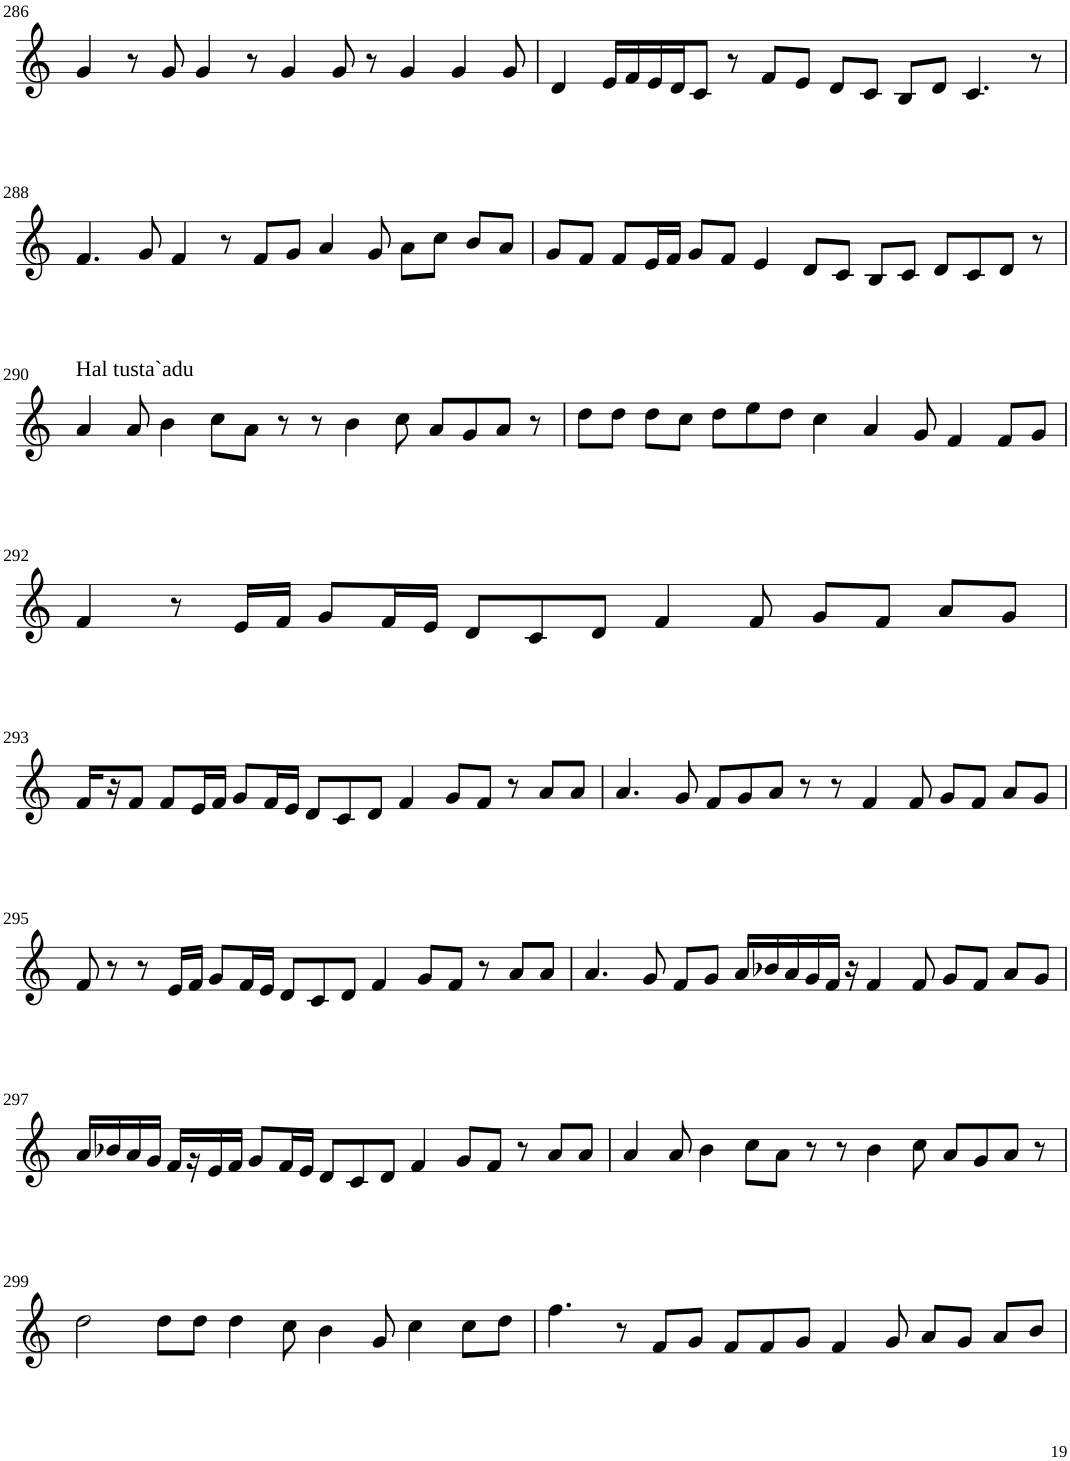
**kern
*part1
*staff1
*I"Violin
!!LO:PB:g=z
*clefG2
*k[]
*M8/4
=286
4g/
8r
8g/
4g/
8r
4g/
8g/
8r
4g/
4g/
8g/
=287
4d/
16e/LL
16f/
16e/
16d/J
8c/J
8r
8f/L
8e/J
8d/L
8c/J
8B/L
8d/J
4.c/
8r
!!LO:LB:g=z
=288
4.f/
8g/
4f/
8r
8f/L
8g/J
4a/
8g/
8a\L
8cc\J
8b/L
8a/J
=289
8g/L
8f/J
8f/L
16e/L
16f/JJ
8g/L
8f/J
4e/
8d/L
8c/J
8B/L
8c/J
8d/L
8c/
8d/J
8r
!!LO:LB:g=z
=290
!LO:TX:a:t=Hal tusta`adu
4a/
8a/
4b\
8cc\L
8a\J
8r
8r
4b\
8cc\
8a/L
8g/
8a/J
8r
=291
8dd\L
8dd\J
8dd\L
8cc\J
8dd\L
8ee\
8dd\J
4cc\
4a/
8g/
4f/
8f/L
8g/J
!!LO:LB:g=z
=292
4f/
8r
16e/LL
16f/JJ
8g/L
16f/L
16e/JJ
8d/L
8c/
8d/J
4f/
8f/
8g/L
8f/J
8a/L
8g/J
!!LO:LB:g=z
=293
16f/LL
16r
8f/J
8f/L
16e/L
16f/JJ
8g/L
16f/L
16e/JJ
8d/L
8c/
8d/J
4f/
8g/L
8f/J
8r
8a/L
8a/J
=294
4.a/
8g/
8f/L
8g/
8a/J
8r
8r
4f/
8f/
8g/L
8f/J
8a/L
8g/J
!!LO:LB:g=z
=295
8f/
8r
8r
16e/LL
16f/JJ
8g/L
16f/L
16e/JJ
8d/L
8c/
8d/J
4f/
8g/L
8f/J
8r
8a/L
8a/J
=296
4.a/
8g/
8f/L
8g/J
16a/LL
16b-X/
16a/
16g/
16f/JJ
16r
4f/
8f/
8g/L
8f/J
8a/L
8g/J
!!LO:LB:g=z
=297
16a/LL
16b-X/
16a/
16g/JJ
16f/LL
16r
16e/
16f/JJ
8g/L
16f/L
16e/JJ
8d/L
8c/
8d/J
4f/
8g/L
8f/J
8r
8a/L
8a/J
=298
4a/
8a/
4b\
8cc\L
8a\J
8r
8r
4b\
8cc\
8a/L
8g/
8a/J
8r
!!LO:LB:g=z
=299
2dd\
8dd\L
8dd\J
4dd\
8cc\
4b\
8g/
4cc\
8cc\L
8dd\J
=300
4.ff\
8r
8f/L
8g/J
8f/L
8f/
8g/J
4f/
8g/
8a/L
8g/J
8a/L
8b/J
=
*-
